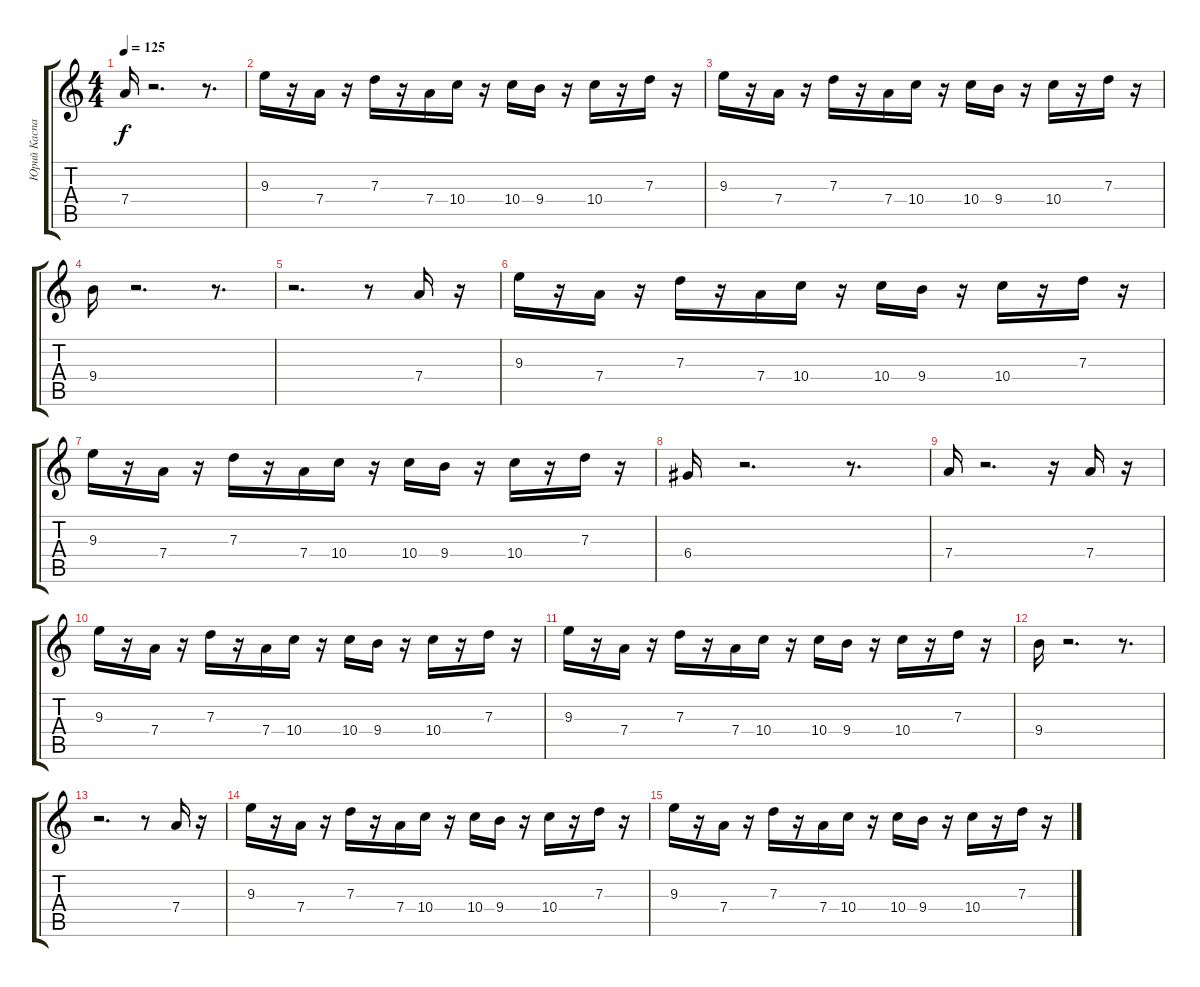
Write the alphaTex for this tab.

\track ("Юрий Каспарян 1" "Юрий Каспа") {instrument electricguitarclean}
\staff {score tabs}
\tuning (E4 B3 G3 D3 A2 E2) {hide}
\ts (4 4)
\tempo 125
\clef g2
\ks c
7.4.16{dy f} r.2{d} r.8{d} |
9.3.16 r.16 7.4.16 r.16 7.3.16 r.16 7.4.16 10.4.16 r.16 10.4.16 9.4.16 r.16 10.4.16 r.16 7.3.16 r.16 |
9.3.16 r.16 7.4.16 r.16 7.3.16 r.16 7.4.16 10.4.16 r.16 10.4.16 9.4.16 r.16 10.4.16 r.16 7.3.16 r.16 |
9.4.16 r.2{d} r.8{d} |
r.2{d} r.8 7.4.16 r.16 |
9.3.16 r.16 7.4.16 r.16 7.3.16 r.16 7.4.16 10.4.16 r.16 10.4.16 9.4.16 r.16 10.4.16 r.16 7.3.16 r.16 |
9.3.16 r.16 7.4.16 r.16 7.3.16 r.16 7.4.16 10.4.16 r.16 10.4.16 9.4.16 r.16 10.4.16 r.16 7.3.16 r.16 |
6.4.16 r.2{d} r.8{d} |
7.4.16 r.2{d} r.16 7.4.16 r.16 |
9.3.16 r.16 7.4.16 r.16 7.3.16 r.16 7.4.16 10.4.16 r.16 10.4.16 9.4.16 r.16 10.4.16 r.16 7.3.16 r.16 |
9.3.16 r.16 7.4.16 r.16 7.3.16 r.16 7.4.16 10.4.16 r.16 10.4.16 9.4.16 r.16 10.4.16 r.16 7.3.16 r.16 |
9.4.16 r.2{d} r.8{d} |
r.2{d} r.8 7.4.16 r.16 |
9.3.16 r.16 7.4.16 r.16 7.3.16 r.16 7.4.16 10.4.16 r.16 10.4.16 9.4.16 r.16 10.4.16 r.16 7.3.16 r.16 |
9.3.16 r.16 7.4.16 r.16 7.3.16 r.16 7.4.16 10.4.16 r.16 10.4.16 9.4.16 r.16 10.4.16 r.16 7.3.16 r.16
